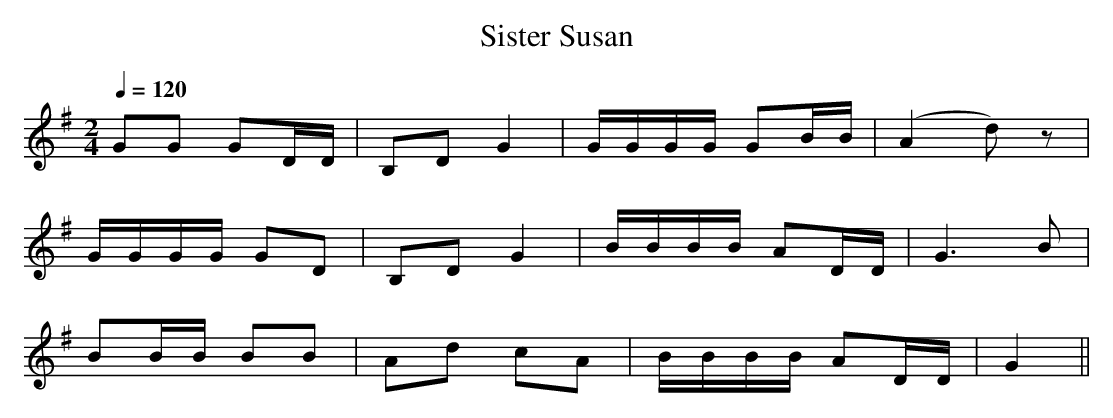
X:1
T:Sister Susan
M:2/4
L:1/16
Q:1/4=120
K:G
G2G2 G2DD|B,2D2 G4  |GGGG G2BB|(A4 d2)z2|
GGGG G2D2|B,2D2 G4  |BBBB A2DD|G6 B2|
B2BB B2B2|A2d2  c2A2|BBBB A2DD|G4  ||
